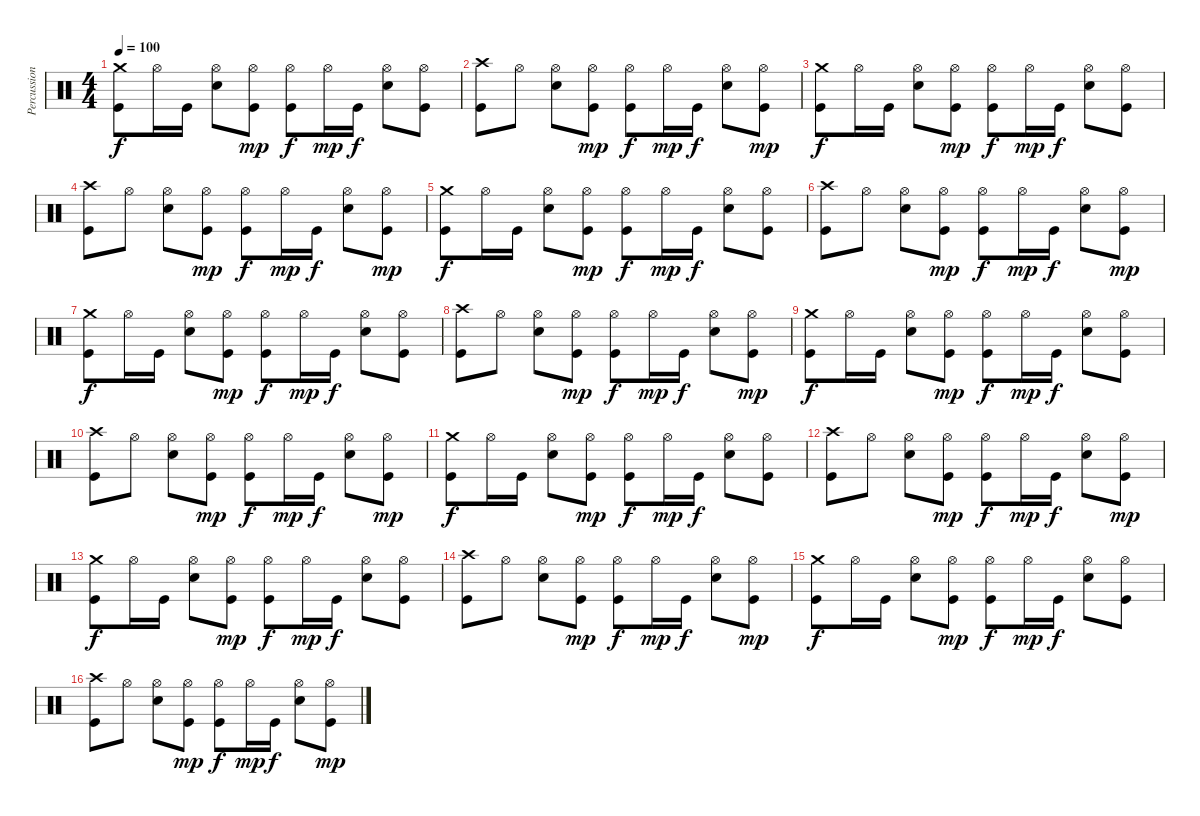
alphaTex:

\track ("Percussion" "Percussion") {instrument percussion}
\staff {score}
\articulation defaults
\ts (4 4)
\tempo 100
\clef neutral
\ks c
("Crash medium (hit)" "Kick (hit)").8{dy f} "Hi-Hat (open)".16 "Kick (hit)".16 ("Hi-Hat (open)" "Electric Snare (hit)").8 ("Hi-Hat (open)" "Kick (hit)").8{dy mp} ("Hi-Hat (open)" "Kick (hit)").8{dy f} "Hi-Hat (open)".16{dy mp} "Kick (hit)".16{dy f} ("Hi-Hat (open)" "Electric Snare (hit)").8 ("Hi-Hat (open)" "Kick (hit)").8 |
("Crash high (hit)" "Kick (hit)").8 "Hi-Hat (open)".8 ("Hi-Hat (open)" "Electric Snare (hit)").8 ("Hi-Hat (open)" "Kick (hit)").8{dy mp} ("Hi-Hat (open)" "Kick (hit)").8{dy f} "Hi-Hat (open)".16{dy mp} "Kick (hit)".16{dy f} ("Hi-Hat (open)" "Electric Snare (hit)").8 ("Hi-Hat (open)" "Kick (hit)").8{dy mp} |
("Crash medium (hit)" "Kick (hit)").8{dy f} "Hi-Hat (open)".16 "Kick (hit)".16 ("Hi-Hat (open)" "Electric Snare (hit)").8 ("Hi-Hat (open)" "Kick (hit)").8{dy mp} ("Hi-Hat (open)" "Kick (hit)").8{dy f} "Hi-Hat (open)".16{dy mp} "Kick (hit)".16{dy f} ("Hi-Hat (open)" "Electric Snare (hit)").8 ("Hi-Hat (open)" "Kick (hit)").8 |
("Crash high (hit)" "Kick (hit)").8 "Hi-Hat (open)".8 ("Hi-Hat (open)" "Electric Snare (hit)").8 ("Hi-Hat (open)" "Kick (hit)").8{dy mp} ("Hi-Hat (open)" "Kick (hit)").8{dy f} "Hi-Hat (open)".16{dy mp} "Kick (hit)".16{dy f} ("Hi-Hat (open)" "Electric Snare (hit)").8 ("Hi-Hat (open)" "Kick (hit)").8{dy mp} |
("Crash medium (hit)" "Kick (hit)").8{dy f} "Hi-Hat (open)".16 "Kick (hit)".16 ("Hi-Hat (open)" "Electric Snare (hit)").8 ("Hi-Hat (open)" "Kick (hit)").8{dy mp} ("Hi-Hat (open)" "Kick (hit)").8{dy f} "Hi-Hat (open)".16{dy mp} "Kick (hit)".16{dy f} ("Hi-Hat (open)" "Electric Snare (hit)").8 ("Hi-Hat (open)" "Kick (hit)").8 |
("Crash high (hit)" "Kick (hit)").8 "Hi-Hat (open)".8 ("Hi-Hat (open)" "Electric Snare (hit)").8 ("Hi-Hat (open)" "Kick (hit)").8{dy mp} ("Hi-Hat (open)" "Kick (hit)").8{dy f} "Hi-Hat (open)".16{dy mp} "Kick (hit)".16{dy f} ("Hi-Hat (open)" "Electric Snare (hit)").8 ("Hi-Hat (open)" "Kick (hit)").8{dy mp} |
("Crash medium (hit)" "Kick (hit)").8{dy f} "Hi-Hat (open)".16 "Kick (hit)".16 ("Hi-Hat (open)" "Electric Snare (hit)").8 ("Hi-Hat (open)" "Kick (hit)").8{dy mp} ("Hi-Hat (open)" "Kick (hit)").8{dy f} "Hi-Hat (open)".16{dy mp} "Kick (hit)".16{dy f} ("Hi-Hat (open)" "Electric Snare (hit)").8 ("Hi-Hat (open)" "Kick (hit)").8 |
("Crash high (hit)" "Kick (hit)").8 "Hi-Hat (open)".8 ("Hi-Hat (open)" "Electric Snare (hit)").8 ("Hi-Hat (open)" "Kick (hit)").8{dy mp} ("Hi-Hat (open)" "Kick (hit)").8{dy f} "Hi-Hat (open)".16{dy mp} "Kick (hit)".16{dy f} ("Hi-Hat (open)" "Electric Snare (hit)").8 ("Hi-Hat (open)" "Kick (hit)").8{dy mp} |
("Crash medium (hit)" "Kick (hit)").8{dy f} "Hi-Hat (open)".16 "Kick (hit)".16 ("Hi-Hat (open)" "Electric Snare (hit)").8 ("Hi-Hat (open)" "Kick (hit)").8{dy mp} ("Hi-Hat (open)" "Kick (hit)").8{dy f} "Hi-Hat (open)".16{dy mp} "Kick (hit)".16{dy f} ("Hi-Hat (open)" "Electric Snare (hit)").8 ("Hi-Hat (open)" "Kick (hit)").8 |
("Crash high (hit)" "Kick (hit)").8 "Hi-Hat (open)".8 ("Hi-Hat (open)" "Electric Snare (hit)").8 ("Hi-Hat (open)" "Kick (hit)").8{dy mp} ("Hi-Hat (open)" "Kick (hit)").8{dy f} "Hi-Hat (open)".16{dy mp} "Kick (hit)".16{dy f} ("Hi-Hat (open)" "Electric Snare (hit)").8 ("Hi-Hat (open)" "Kick (hit)").8{dy mp} |
("Crash medium (hit)" "Kick (hit)").8{dy f} "Hi-Hat (open)".16 "Kick (hit)".16 ("Hi-Hat (open)" "Electric Snare (hit)").8 ("Hi-Hat (open)" "Kick (hit)").8{dy mp} ("Hi-Hat (open)" "Kick (hit)").8{dy f} "Hi-Hat (open)".16{dy mp} "Kick (hit)".16{dy f} ("Hi-Hat (open)" "Electric Snare (hit)").8 ("Hi-Hat (open)" "Kick (hit)").8 |
("Crash high (hit)" "Kick (hit)").8 "Hi-Hat (open)".8 ("Hi-Hat (open)" "Electric Snare (hit)").8 ("Hi-Hat (open)" "Kick (hit)").8{dy mp} ("Hi-Hat (open)" "Kick (hit)").8{dy f} "Hi-Hat (open)".16{dy mp} "Kick (hit)".16{dy f} ("Hi-Hat (open)" "Electric Snare (hit)").8 ("Hi-Hat (open)" "Kick (hit)").8{dy mp} |
("Crash medium (hit)" "Kick (hit)").8{dy f} "Hi-Hat (open)".16 "Kick (hit)".16 ("Hi-Hat (open)" "Electric Snare (hit)").8 ("Hi-Hat (open)" "Kick (hit)").8{dy mp} ("Hi-Hat (open)" "Kick (hit)").8{dy f} "Hi-Hat (open)".16{dy mp} "Kick (hit)".16{dy f} ("Hi-Hat (open)" "Electric Snare (hit)").8 ("Hi-Hat (open)" "Kick (hit)").8 |
("Crash high (hit)" "Kick (hit)").8 "Hi-Hat (open)".8 ("Hi-Hat (open)" "Electric Snare (hit)").8 ("Hi-Hat (open)" "Kick (hit)").8{dy mp} ("Hi-Hat (open)" "Kick (hit)").8{dy f} "Hi-Hat (open)".16{dy mp} "Kick (hit)".16{dy f} ("Hi-Hat (open)" "Electric Snare (hit)").8 ("Hi-Hat (open)" "Kick (hit)").8{dy mp} |
("Crash medium (hit)" "Kick (hit)").8{dy f} "Hi-Hat (open)".16 "Kick (hit)".16 ("Hi-Hat (open)" "Electric Snare (hit)").8 ("Hi-Hat (open)" "Kick (hit)").8{dy mp} ("Hi-Hat (open)" "Kick (hit)").8{dy f} "Hi-Hat (open)".16{dy mp} "Kick (hit)".16{dy f} ("Hi-Hat (open)" "Electric Snare (hit)").8 ("Hi-Hat (open)" "Kick (hit)").8 |
("Crash high (hit)" "Kick (hit)").8 "Hi-Hat (open)".8 ("Hi-Hat (open)" "Electric Snare (hit)").8 ("Hi-Hat (open)" "Kick (hit)").8{dy mp} ("Hi-Hat (open)" "Kick (hit)").8{dy f} "Hi-Hat (open)".16{dy mp} "Kick (hit)".16{dy f} ("Hi-Hat (open)" "Electric Snare (hit)").8 ("Hi-Hat (open)" "Kick (hit)").8{dy mp}
